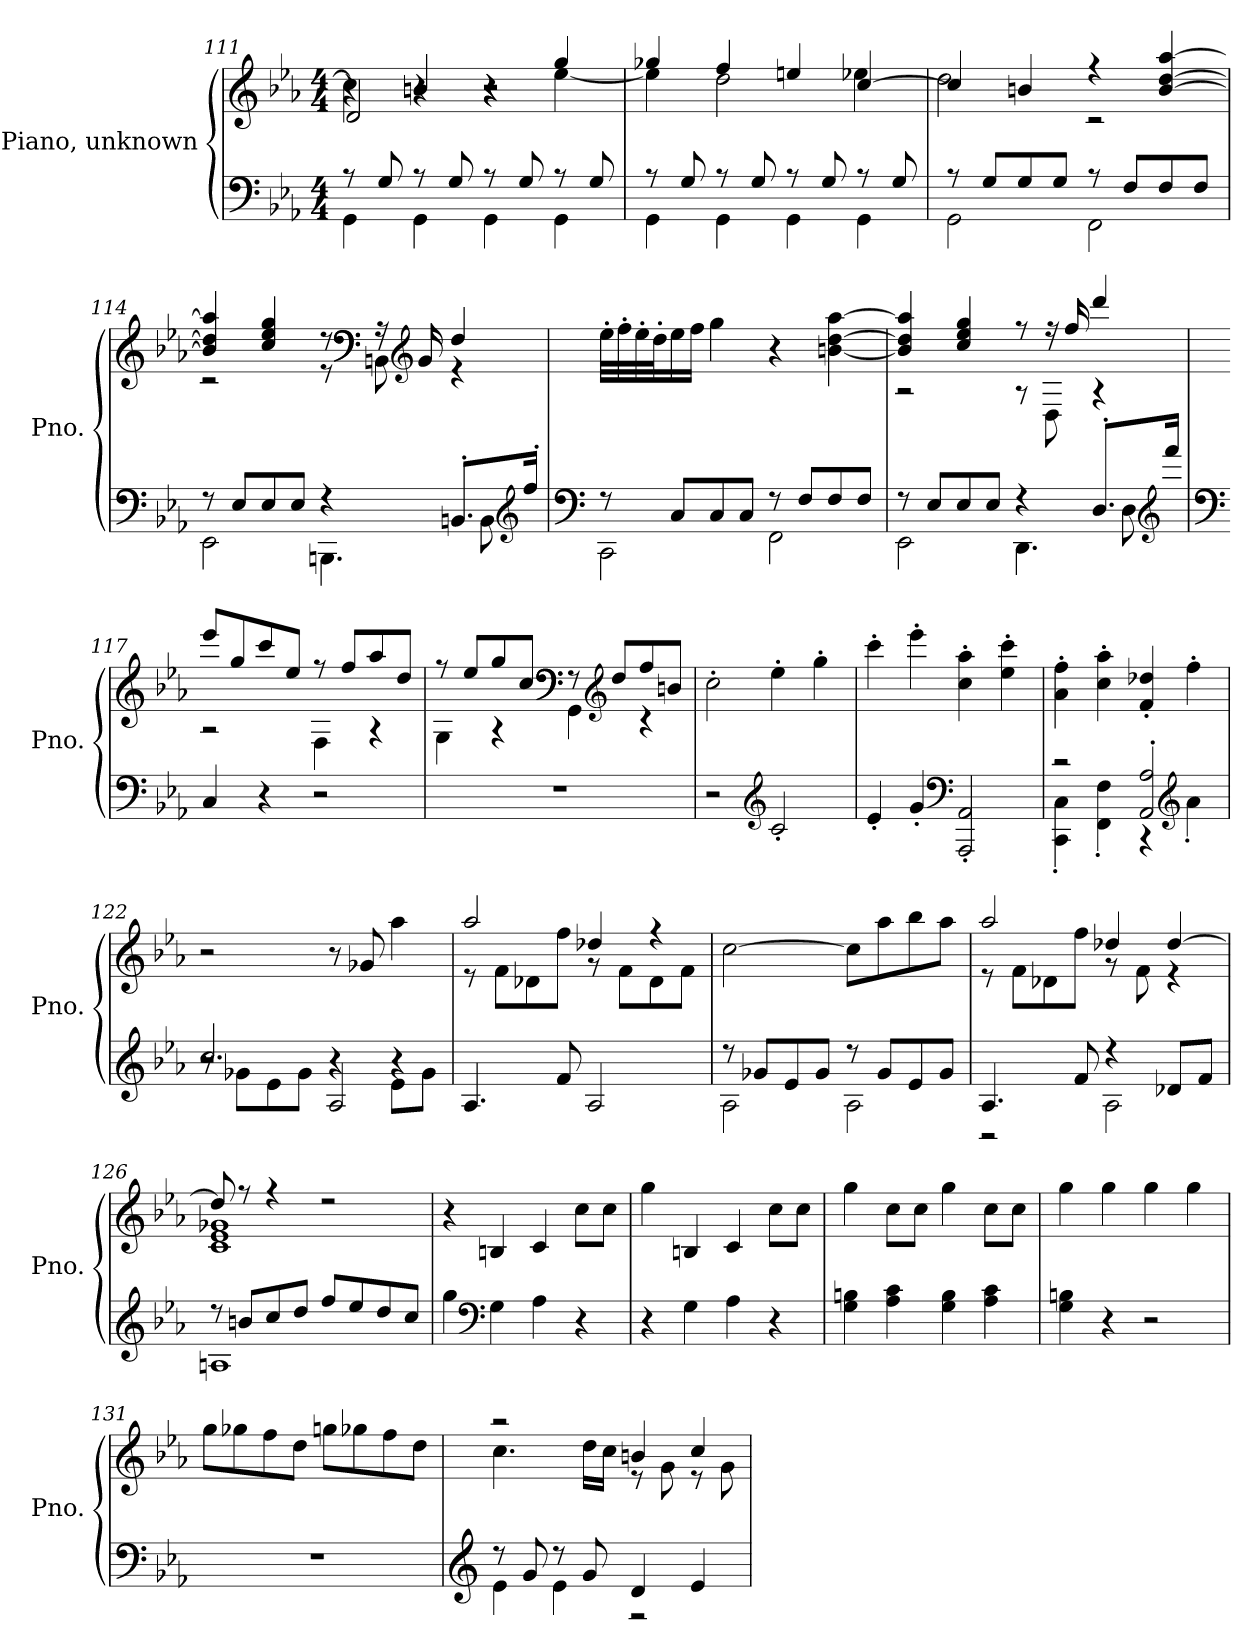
**kern	**kern
*part1	*part1
*staff2	*staff1
*I"Piano, unknown	*
*I'Pno.	*
*clefF4	*clefG2
*k[b-e-a-]	*k[b-e-a-]
*M4/4	*M4/4
=111	=111
*^	*^
*	*	*	*^
8r	4GG\	4r	4cc\]	2d/
8G/	.	.	.	.
8r	4GG\	4bn/	4r	.
8G/	.	.	.	.
8r	4GG\	4r	4r	2r
8G/	.	.	.	.
8r	4GG\	4gg/	[4ee-\	.
8G/	.	.	.	.
*	*	*	*v	*v
=112	=112	=112	=112
8r	4GG\	4gg-X/	4ee-\]
8G/	.	.	.
8r	4GG\	4ff/	2dd\
8G/	.	.	.
8r	4GG\	4een/	.
8G/	.	.	.
8r	4GG\	[4cc/	4ee-X\
8G/	.	.	.
=113	=113	=113	=113
8r	2GG\	4cc/]	2dd\
8G/L	.	.	.
8G/	.	4bn/	.
8G/J	.	.	.
8r	2FF\	4r	2r
8F/L	.	.	.
8F/	.	[4b/ [4dd/ [4aa-/	.
8F/J	.	.	.
!!LO:PB:g=z	!!
=114	=114	=114	=114
8r	2EE-\	4b/] 4dd/] 4aa-/]	2r
8E-/L	.	.	.
8E-/	.	4cc/ 4ee-/ 4gg/	.
8E-/J	.	.	.
4r	4.BBBn\	8r	8r
*	*	*clefF4	*
.	.	16r	8BBn\
*	*	*clefG2	*
.	.	16g/	.
8.BBn'/L	.	4dd/	4r
.	8BB\	.	.
*clefG2	*	*	*
16ff'/Jk	.	.	.
*	*	*v	*v
=115	=115	=115
*clefF4	*	*
8r	2CC\	32ee-'\LLL
.	.	32ff'\
.	.	32ee-'\
.	.	32dd'\J
8C/L	.	16ee-\
.	.	16ff\JJ
8C/	.	4gg\
8C/J	.	.
8r	2FF\	4r
8F/L	.	.
8F/	.	[4bn\ [4dd\ [4aa-\
8F/J	.	.
=116	=116	=116
*	*	*^
8r	2EE-\	4b/] 4dd/] 4aa-/]	2r
8E-/L	.	.	.
8E-/	.	4cc/ 4ee-/ 4gg/	.
8E-/J	.	.	.
4r	4.DD\	8r	8r
.	.	16r	8D\
.	.	16ff/	.
8.D'/L	.	4ddd/	4r
.	8D\	.	.
*clefG2	*	*	*
16fff/Jk	.	.	.
*v	*v	*	*
!!LO:LB:g=z	!!
=117	=117	=117
*clefF4	*	*
4C/	8eee-/L	2r
.	8gg/	.
4r	8ccc/	.
.	8ee-/J	.
2r	8r	4F\
.	8ff/L	.
.	8aa-/	4r
.	8dd/J	.
=118	=118	=118
1r	8r	4G\
.	8ee-/L	.
.	8gg/	4r
.	8cc/J	.
*	*clefF4	*
.	8r	4GG\
*	*clefG2	*
.	8dd/L	.
.	8ff/	4r
.	8bn/J	.
*	*v	*v
=119	=119
2r	2cc'\
*clefG2	*
2c'/	4ee-'\
.	4gg'\
=120	=120
4e-'/	4ccc'\
4g'/	4eee-'\
*clefF4	*
2AAA-/' 2AA-/'	4cc\' 4aa-\'
.	4ee-\' 4ccc\'
=121	=121
*^	*
2r	4CC\' 4C\'	4a-\' 4ff\'
.	4FF\' 4F\'	4cc\' 4aa-\'
2AA-/' 2A-/'	4r	4f/' 4dd-X/'
*clefG2	*	*
.	4a-'\	4ff'\
!!LO:LB:g=z
=122	=122	=122
*	*^	*
2.cc/	8r	2r	2r
.	8g-X\L	.	.
.	8e-\	.	.
.	8g-\J	.	.
.	4r	2A-/	8r
.	.	.	8g-X/
4r	8e-\L	.	4aa-\
.	8g-\J	.	.
*v	*v	*v	*
=123	=123
*	*^
4.A-/	2aa-/	8r
.	.	8f\L
.	.	8d-X\
8f/	.	8ff\J
2A-/	4dd-X/	8r
.	.	8f\L
.	4r	8d-\
.	.	8f\J
*	*v	*v
=124	=124
*^	*
8r	2A-\	[2cc\
8g-X/L	.	.
8e-/	.	.
8g-/J	.	.
8r	2A-\	8cc\L]
8g-/L	.	8aa-\
8e-/	.	8bb-\
8g-/J	.	8aa-\J
=125	=125	=125
*	*	*^
4.A-/	2r	2aa-/	8r
.	.	.	8f\L
.	.	.	8d-X\
8f/	.	.	8ff\J
4r	2A-\	4dd-X/	8r
.	.	.	8f\
8d-X/L	.	[4dd-/	4r
8f/J	.	.	.
!!LO:LB:g=z	!!
=126	=126	=126	=126
8r	1An	8dd-/]	1c 1e- 1g-X
8bn/L	.	8r	.
8cc/	.	4r	.
8dd/J	.	.	.
8ff/L	.	2r	.
8ee-/	.	.	.
8dd/	.	.	.
8cc/J	.	.	.
*v	*v	*	*
*	*v	*v
=127	=127
4gg\	4r
*clefF4	*
4G\	4Bn/
4A-\	4c/
4r	8cc\L
.	8cc\J
=128	=128
4r	4gg\
4G\	4Bn/
4A-\	4c/
4r	8cc\L
.	8cc\J
=129	=129
4G\ 4Bn\	4gg\
4A-\ 4c\	8cc\L
.	8cc\J
4G\ 4B\	4gg\
4A-\ 4c\	8cc\L
.	8cc\J
=130	=130
4G\ 4Bn\	4gg\
4r	4gg\
2r	4gg\
.	4gg\
!!LO:LB:g=z
=131	=131
1r	8gg\L
.	8gg-X\
.	8ff\
.	8dd\J
.	8ggn\L
.	8gg-X\
.	8ff\
.	8dd\J
=132	=132
*clefG2	*
*^	*^
8r	4e-\	2r	4.cc\
8g/	.	.	.
8r	4e-\	.	.
8g/	.	.	16dd\LL
.	.	.	16cc\JJ
4d/	2r	4bn/	8r
.	.	.	8g\
4e-/	.	4cc/	8r
.	.	.	8g\
*v	*v	*	*
*	*v	*v
=	=
*-	*-
